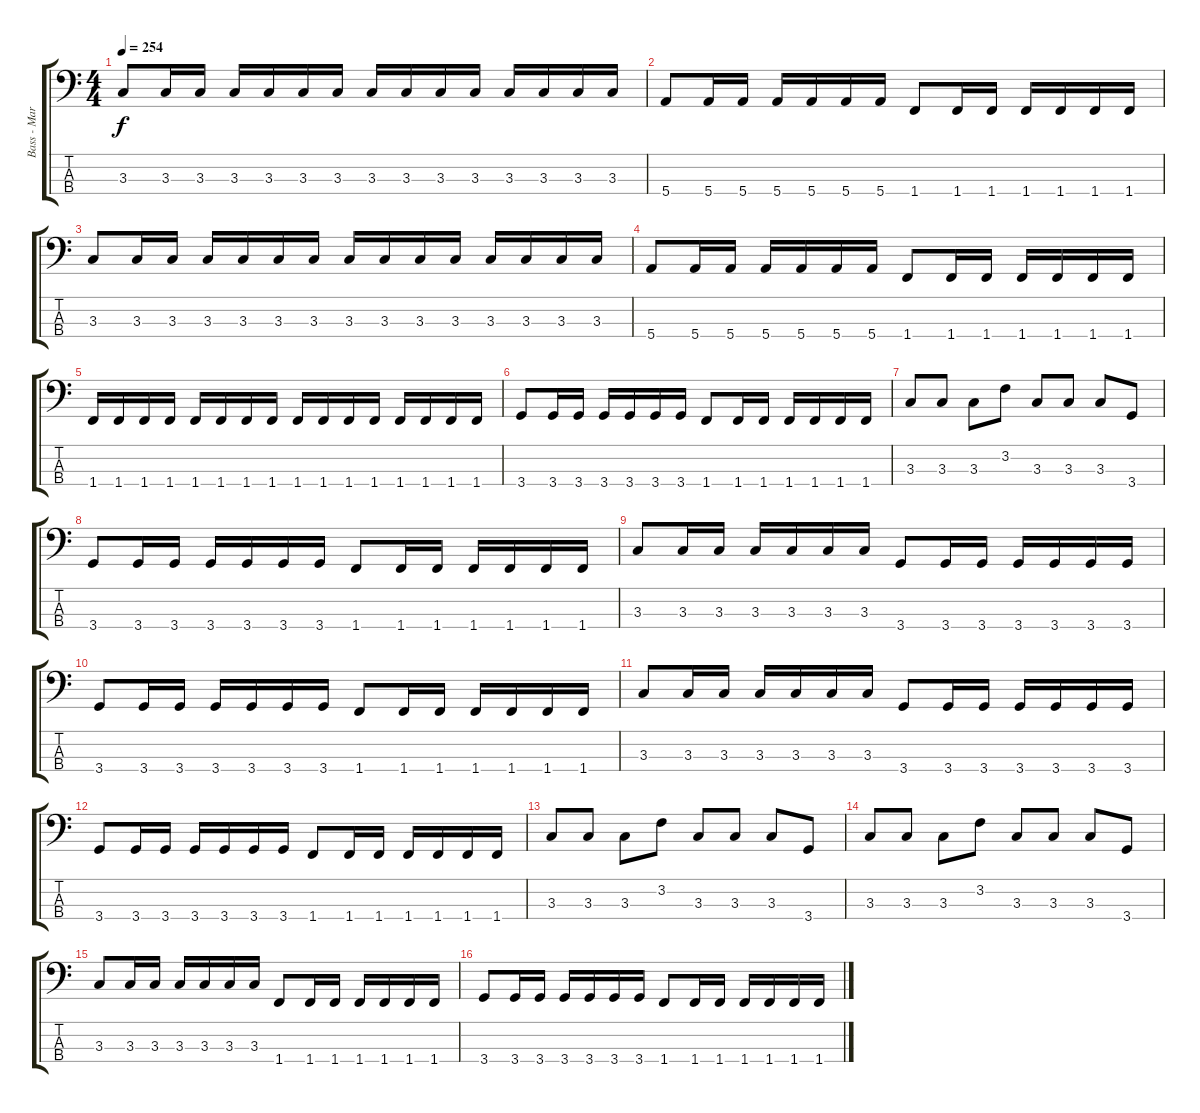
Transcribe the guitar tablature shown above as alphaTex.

\track ("Bass - Mark Allan Hoppus" "Bass - Mar") {instrument electricbasspick}
\staff {score tabs}
\tuning (G2 D2 A1 E1) {hide}
\ts (4 4)
\tempo 254
\clef f4
\ks c
3.3.8{dy f} 3.3.16 3.3.16 3.3.16 3.3.16 3.3.16 3.3.16 3.3.16 3.3.16 3.3.16 3.3.16 3.3.16 3.3.16 3.3.16 3.3.16 |
5.4.8 5.4.16 5.4.16 5.4.16 5.4.16 5.4.16 5.4.16 1.4.8 1.4.16 1.4.16 1.4.16 1.4.16 1.4.16 1.4.16 |
3.3.8 3.3.16 3.3.16 3.3.16 3.3.16 3.3.16 3.3.16 3.3.16 3.3.16 3.3.16 3.3.16 3.3.16 3.3.16 3.3.16 3.3.16 |
5.4.8 5.4.16 5.4.16 5.4.16 5.4.16 5.4.16 5.4.16 1.4.8 1.4.16 1.4.16 1.4.16 1.4.16 1.4.16 1.4.16 |
1.4.16 1.4.16 1.4.16 1.4.16 1.4.16 1.4.16 1.4.16 1.4.16 1.4.16 1.4.16 1.4.16 1.4.16 1.4.16 1.4.16 1.4.16 1.4.16 |
3.4.8 3.4.16 3.4.16 3.4.16 3.4.16 3.4.16 3.4.16 1.4.8 1.4.16 1.4.16 1.4.16 1.4.16 1.4.16 1.4.16 |
3.3.8 3.3.8 3.3.8 3.2.8 3.3.8 3.3.8 3.3.8 3.4.8 |
3.4.8 3.4.16 3.4.16 3.4.16 3.4.16 3.4.16 3.4.16 1.4.8 1.4.16 1.4.16 1.4.16 1.4.16 1.4.16 1.4.16 |
3.3.8 3.3.16 3.3.16 3.3.16 3.3.16 3.3.16 3.3.16 3.4.8 3.4.16 3.4.16 3.4.16 3.4.16 3.4.16 3.4.16 |
3.4.8 3.4.16 3.4.16 3.4.16 3.4.16 3.4.16 3.4.16 1.4.8 1.4.16 1.4.16 1.4.16 1.4.16 1.4.16 1.4.16 |
3.3.8 3.3.16 3.3.16 3.3.16 3.3.16 3.3.16 3.3.16 3.4.8 3.4.16 3.4.16 3.4.16 3.4.16 3.4.16 3.4.16 |
3.4.8 3.4.16 3.4.16 3.4.16 3.4.16 3.4.16 3.4.16 1.4.8 1.4.16 1.4.16 1.4.16 1.4.16 1.4.16 1.4.16 |
3.3.8 3.3.8 3.3.8 3.2.8 3.3.8 3.3.8 3.3.8 3.4.8 |
3.3.8 3.3.8 3.3.8 3.2.8 3.3.8 3.3.8 3.3.8 3.4.8 |
3.3.8 3.3.16 3.3.16 3.3.16 3.3.16 3.3.16 3.3.16 1.4.8 1.4.16 1.4.16 1.4.16 1.4.16 1.4.16 1.4.16 |
3.4.8 3.4.16 3.4.16 3.4.16 3.4.16 3.4.16 3.4.16 1.4.8 1.4.16 1.4.16 1.4.16 1.4.16 1.4.16 1.4.16
